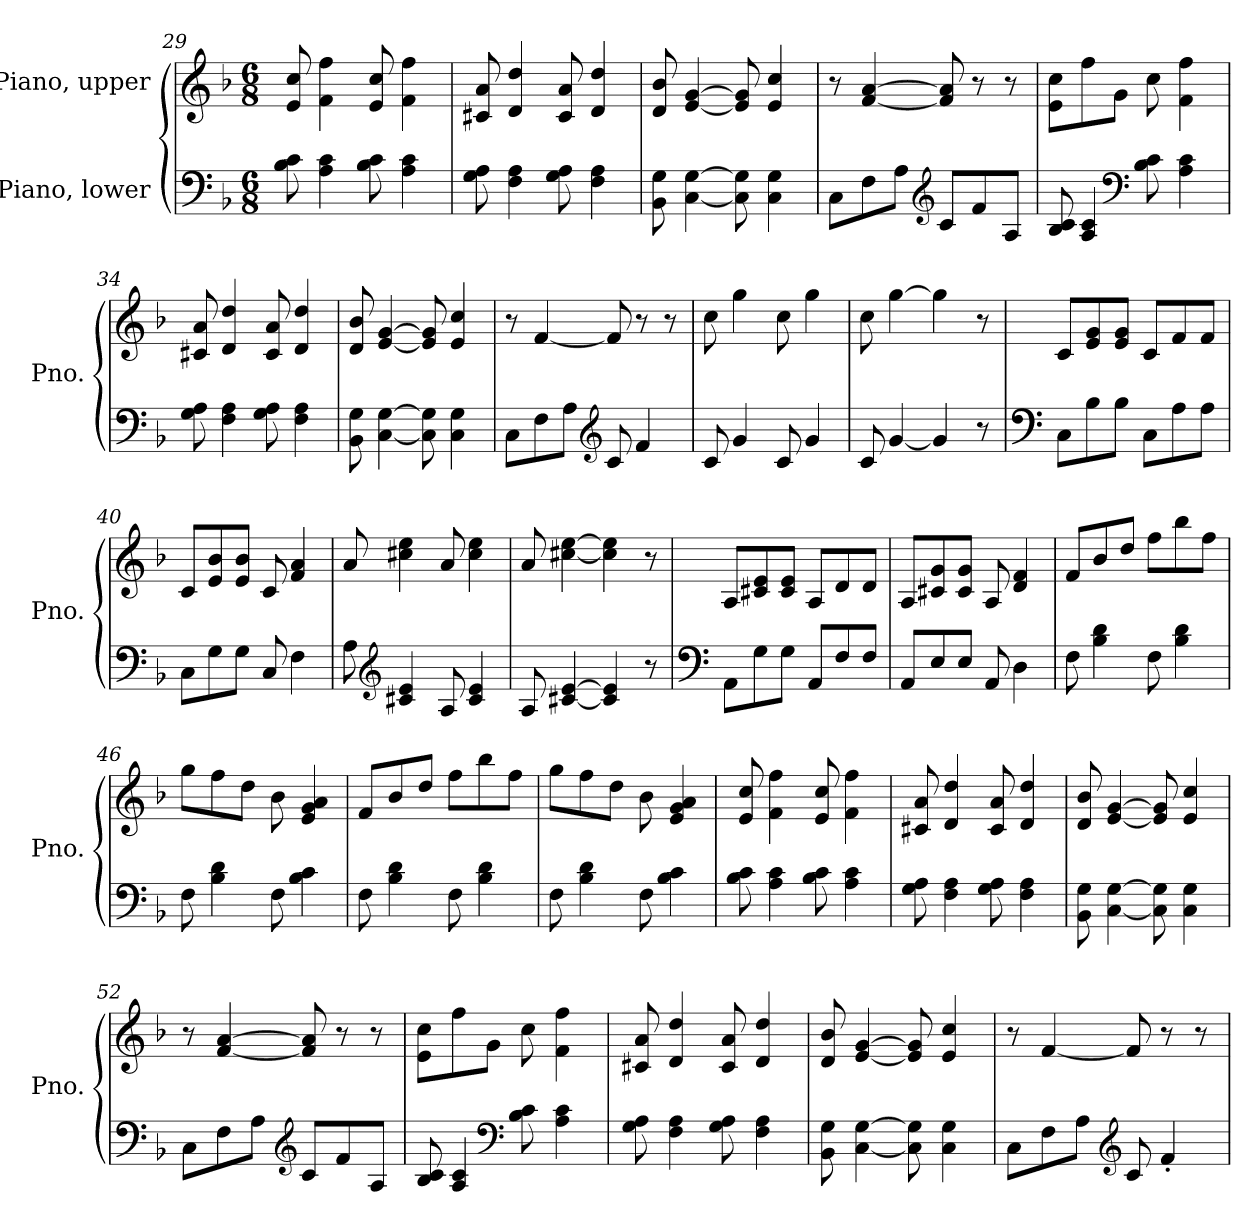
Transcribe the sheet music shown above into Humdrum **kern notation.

**kern	**kern
*part2	*part1
*staff2	*staff1
*I"Piano, lower	*I"Piano, upper
*I'Pno.	*I'Pno.
*clefF4	*clefG2
*k[b-]	*k[b-]
*M6/8	*M6/8
=29	=29
8B-\ 8c\	8e/ 8cc/
4A\ 4c\	4f\ 4ff\
8B-\ 8c\	8e/ 8cc/
4A\ 4c\	4f\ 4ff\
=30	=30
8G\ 8A\	8c#X/ 8a/
4F\ 4A\	4d/ 4dd/
8G\ 8A\	8c#/ 8a/
4F\ 4A\	4d/ 4dd/
=31	=31
8BB-\ 8G\	8d/ 8b-/
[4C\ [4G\	[4e/ [4g/
8C\] 8G\]	8e/] 8g/]
4C\ 4G\	4e/ 4cc/
=32	=32
8C\L	8r
8F\	[4f/ [4a/
8A\J	.
*clefG2	*
8c/L	8f/] 8a/]
8f/	8r
8A/J	8r
!!LO:PB:g=z
=33	=33
8B-/ 8c/	8e\ 8cc\L
4A/ 4c/	8ff\
.	8g\J
*clefF4	*
8B-\ 8c\	8cc\
4A\ 4c\	4f\ 4ff\
=34	=34
8G\ 8A\	8c#X/ 8a/
4F\ 4A\	4d/ 4dd/
8G\ 8A\	8c#/ 8a/
4F\ 4A\	4d/ 4dd/
=35	=35
8BB-\ 8G\	8d/ 8b-/
[4C\ [4G\	[4e/ [4g/
8C\] 8G\]	8e/] 8g/]
4C\ 4G\	4e/ 4cc/
=36	=36
8C\L	8r
8F\	[4f/
8A\J	.
*clefG2	*
8c/	8f/]
4f/	8r
.	8r
=37	=37
8c/	8cc\
4g/	4gg\
8c/	8cc\
4g/	4gg\
=38	=38
8c/	8cc\
[4g/	[4gg\
4g/]	4gg\]
8r	8r
!!LO:LB:g=z
=39	=39
*clefF4	*
8C\L	8c/L
8B-\	8e/ 8g/
8B-\J	8e/ 8g/J
8C\L	8c/L
8A\	8f/
8A\J	8f/J
=40	=40
8C\L	8c/L
8G\	8e/ 8b-/
8G\J	8e/ 8b-/J
8C/	8c/
4F\	4f/ 4a/
=41	=41
8A\	8a/
*clefG2	*
4c#X/ 4e/	4cc#X\ 4ee\
8A/	8a/
4c#/ 4e/	4cc#\ 4ee\
=42	=42
8A/	8a/
[4c#X/ [4e/	[4cc#X\ [4ee\
4c#/] 4e/]	4cc#\] 4ee\]
8r	8r
=43	=43
*clefF4	*
8AA\L	8A/L
8G\	8c#X/ 8e/
8G\J	8c#/ 8e/J
8AA/L	8A/L
8F/	8d/
8F/J	8d/J
!!LO:LB:g=z
=44	=44
8AA/L	8A/L
8E/	8c#X/ 8g/
8E/J	8c#/ 8g/J
8AA/	8A/
4D\	4d/ 4f/
=45	=45
8F\	8f/L
4B-\ 4d\	8b-/
.	8dd/J
8F\	8ff\L
4B-\ 4d\	8bb-\
.	8ff\J
=46	=46
8F\	8gg\L
4B-\ 4d\	8ff\
.	8dd\J
8F\	8b-\
4B-\ 4c\	4e/ 4g/ 4a/
=47	=47
8F\	8f/L
4B-\ 4d\	8b-/
.	8dd/J
8F\	8ff\L
4B-\ 4d\	8bb-\
.	8ff\J
=48	=48
8F\	8gg\L
4B-\ 4d\	8ff\
.	8dd\J
8F\	8b-\
4B-\ 4c\	4e/ 4g/ 4a/
=49	=49
8B-\ 8c\	8e/ 8cc/
4A\ 4c\	4f\ 4ff\
8B-\ 8c\	8e/ 8cc/
4A\ 4c\	4f\ 4ff\
!!LO:LB:g=z
=50	=50
8G\ 8A\	8c#X/ 8a/
4F\ 4A\	4d/ 4dd/
8G\ 8A\	8c#/ 8a/
4F\ 4A\	4d/ 4dd/
=51	=51
8BB-\ 8G\	8d/ 8b-/
[4C\ [4G\	[4e/ [4g/
8C\] 8G\]	8e/] 8g/]
4C\ 4G\	4e/ 4cc/
=52	=52
8C\L	8r
8F\	[4f/ [4a/
8A\J	.
*clefG2	*
8c/L	8f/] 8a/]
8f/	8r
8A/J	8r
=53	=53
8B-/ 8c/	8e\ 8cc\L
4A/ 4c/	8ff\
.	8g\J
*clefF4	*
8B-\ 8c\	8cc\
4A\ 4c\	4f\ 4ff\
=54	=54
8G\ 8A\	8c#X/ 8a/
4F\ 4A\	4d/ 4dd/
8G\ 8A\	8c#/ 8a/
4F\ 4A\	4d/ 4dd/
!!LO:LB:g=z
=55	=55
8BB-\ 8G\	8d/ 8b-/
[4C\ [4G\	[4e/ [4g/
8C\] 8G\]	8e/] 8g/]
4C\ 4G\	4e/ 4cc/
=56	=56
8C\L	8r
8F\	[4f/
8A\J	.
*clefG2	*
8c/	8f/]
4f'/	8r
.	8r
=	=
*-	*-
